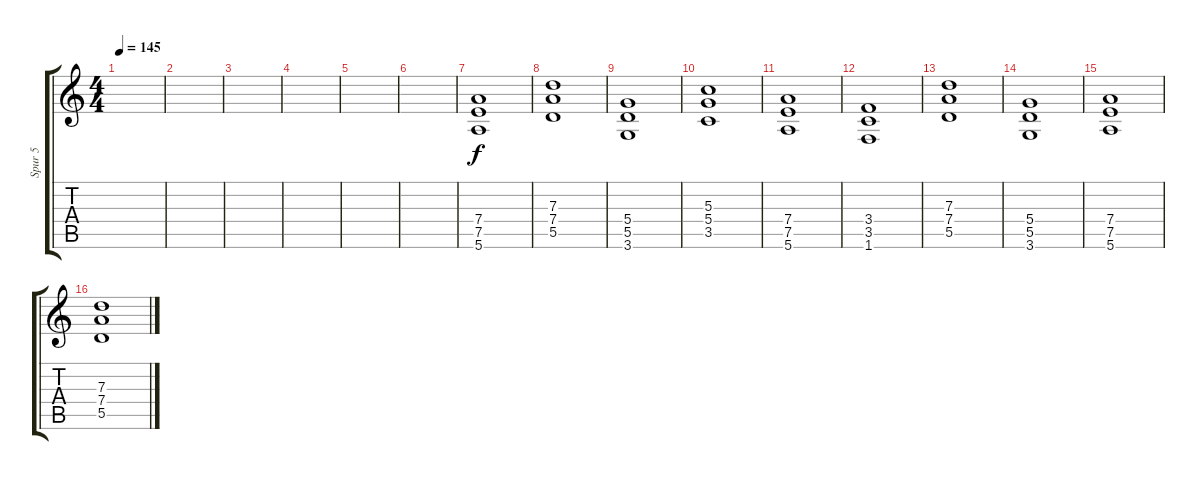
\track ("Spur 5" "Spur 5") {instrument overdrivenguitar}
\staff {score tabs}
\tuning (E4 B3 G3 D3 A2 E2) {hide}
\ts (4 4)
\tempo 145
\clef g2
\ks c
|
|
|
|
|
|
(7.4 7.5 5.6).1 |
(7.3 7.4 5.5).1 |
(5.4 5.5 3.6).1 |
(5.3 5.4 3.5).1 |
(7.4 7.5 5.6).1 |
(3.4 3.5 1.6).1 |
(7.3 7.4 5.5).1 |
(5.4 5.5 3.6).1 |
(7.4 7.5 5.6).1 |
(7.3 7.4 5.5).1
